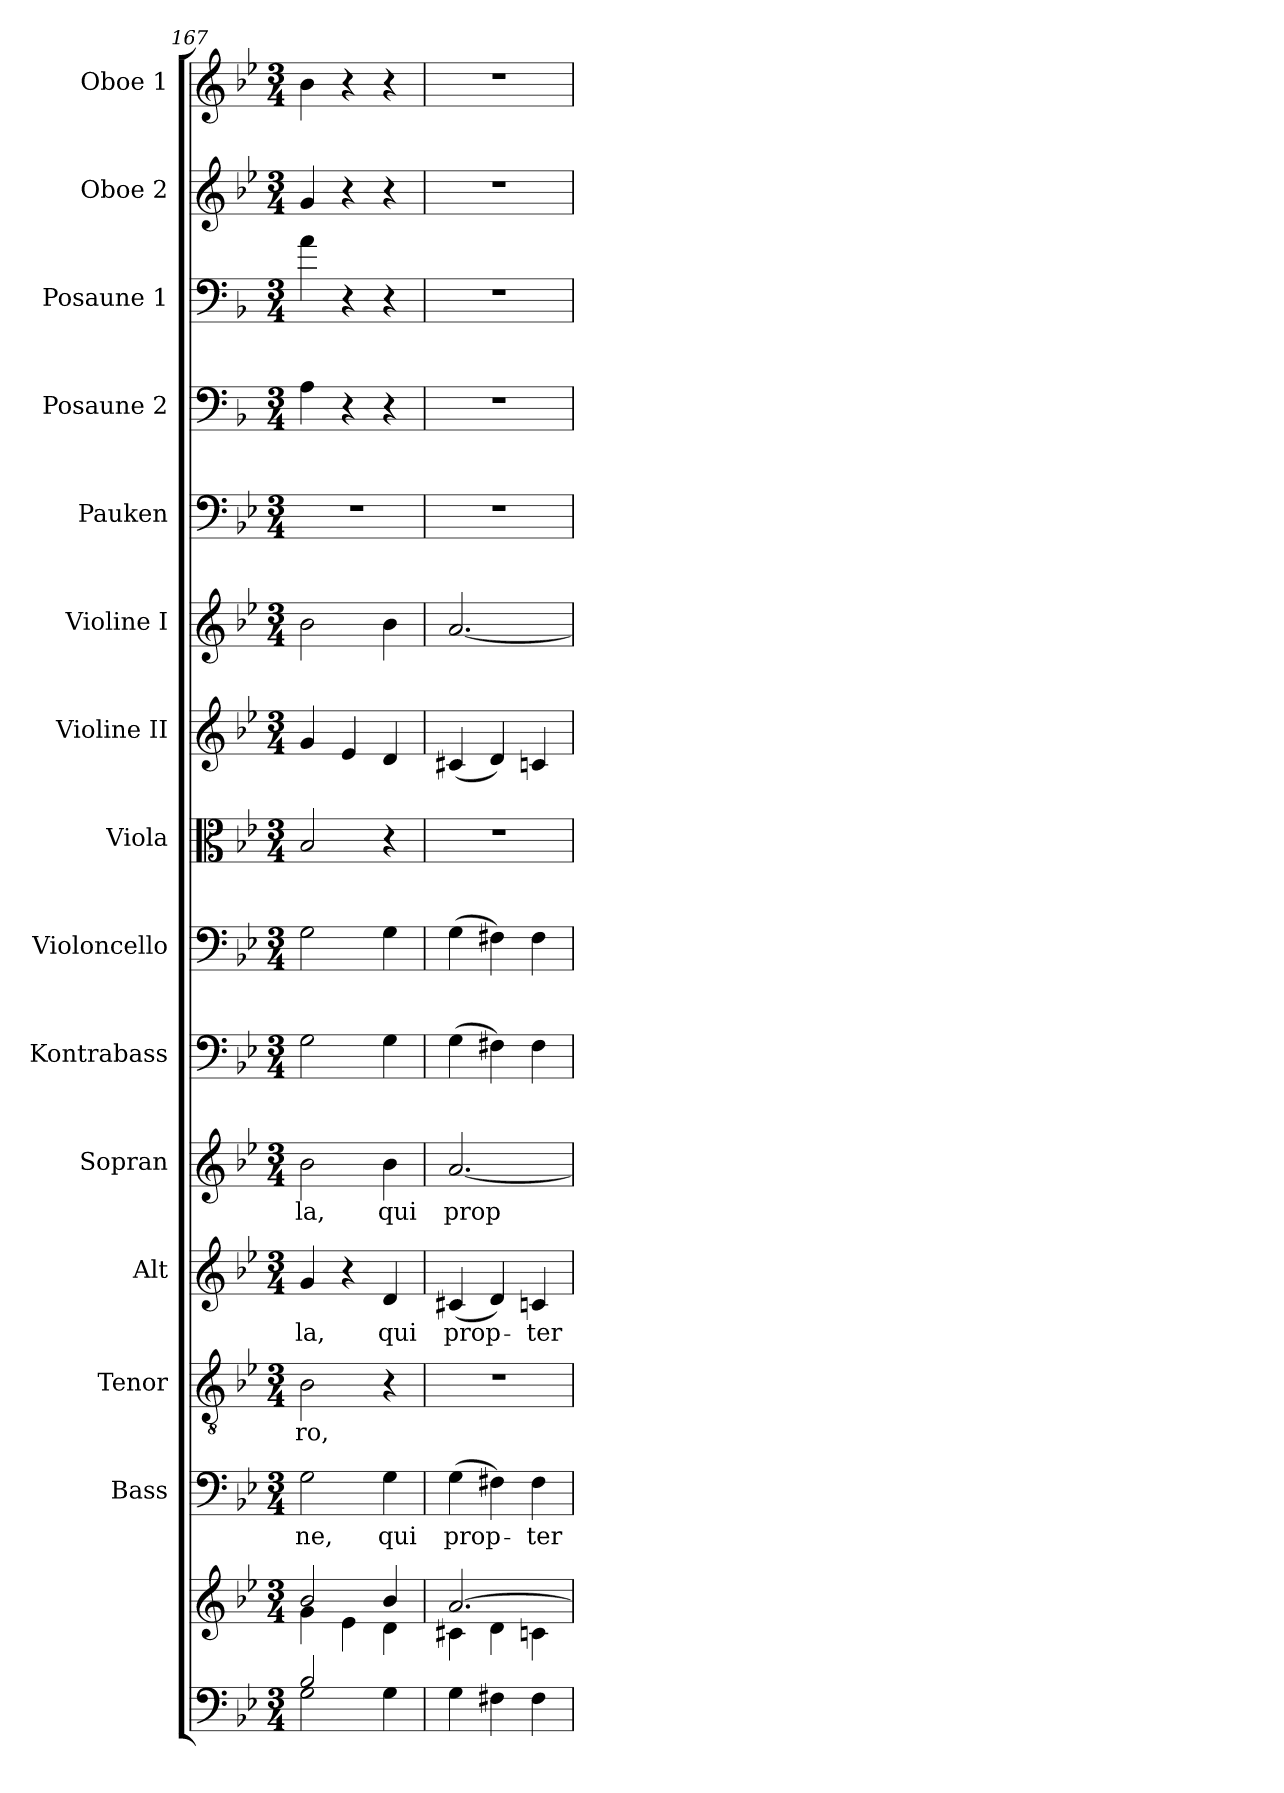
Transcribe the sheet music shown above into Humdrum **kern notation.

**kern	**kern	**kern	**text	**kern	**text	**kern	**text	**kern	**text	**kern	**kern	**kern	**kern	**kern	**kern	**kern	**kern	**kern	**kern
*part15	*part15	*part14	*part14	*part13	*part13	*part12	*part12	*part11	*part11	*part10	*part9	*part8	*part7	*part6	*part5	*part4	*part3	*part2	*part1
*staff16	*staff15	*staff14	*staff14	*staff13	*staff13	*staff12	*staff12	*staff11	*staff11	*staff10	*staff9	*staff8	*staff7	*staff6	*staff5	*staff4	*staff3	*staff2	*staff1
*	*	*I"Bass	*	*I"Tenor	*	*I"Alt	*	*I"Sopran	*	*I"Kontrabass	*I"Violoncello	*I"Viola	*I"Violine II	*I"Violine I	*I"Pauken	*I"Posaune 2	*I"Posaune 1	*I"Oboe 2	*I"Oboe 1
*	*	*I'B.	*	*I'T.	*	*I'A.	*	*I'S.	*	*I'Kb.	*I'Vc.	*I'Vla.	*I'Vl. II	*I'Vl. I	*I'Pk.	*I'Pos. 2	*I'Pos. 1	*I'Ob. 2	*I'Ob. 1
*clefF4	*clefG2	*clefF4	*	*clefGv2	*	*clefG2	*	*clefG2	*	*clefF4	*clefF4	*clefC3	*clefG2	*clefG2	*clefF4	*clefF4	*clefF4	*clefG2	*clefG2
*	*	*	*	*	*	*	*	*	*	*ITrd7c12	*	*	*	*	*	*ITrd4c7	*ITrd4c7	*	*
*k[b-e-]	*k[b-e-]	*k[b-e-]	*	*k[b-e-]	*	*k[b-e-]	*	*k[b-e-]	*	*k[b-e-]	*k[b-e-]	*k[b-e-]	*k[b-e-]	*k[b-e-]	*k[b-e-]	*k[b-e-]	*k[b-e-]	*k[b-e-]	*k[b-e-]
*B-:	*B-:	*B-:	*	*B-:	*	*B-:	*	*B-:	*	*B-:	*B-:	*B-:	*B-:	*B-:	*B-:	*B-:	*B-:	*B-:	*B-:
*M3/4	*M3/4	*M3/4	*	*M3/4	*	*M3/4	*	*M3/4	*	*M3/4	*M3/4	*M3/4	*M3/4	*M3/4	*M3/4	*M3/4	*M3/4	*M3/4	*M3/4
=167	=167	=167	=167	=167	=167	=167	=167	=167	=167	=167	=167	=167	=167	=167	=167	=167	=167	=167	=167
*^	*^	*	*	*	*	*	*	*	*	*	*	*	*	*	*	*	*	*	*
!	!	!	!	!	!LO:LY:b	!	!LO:LY:b	!	!LO:LY:b	!	!LO:LY:b	!	!	!	!	!	!	!	!	!	!
2B-/	2G\	2b-/	4g\	2G\	-ne,	2B-\	-ro,	4g/	-la,	2b-\	-la,	2GG\	2G\	2B-/	4g/	2b-\	2.r	4D\	4d\	4g/	4b-\
.	.	.	4e-\	.	.	.	.	4r	.	.	.	.	.	.	4e-/	.	.	4r	4r	4r	4r
!	!	!	!	!	!LO:LY:b	!	!	!	!LO:LY:b	!	!LO:LY:b	!	!	!	!	!	!	!	!	!	!
4ryy	4G\	4b-/	4d\	4G\	qui	4r	.	4d/	qui	4b-\	qui	4GG\	4G\	4r	4d/	4b-\	.	4r	4r	4r	4r
=168	=168	=168	=168	=168	=168	=168	=168	=168	=168	=168	=168	=168	=168	=168	=168	=168	=168	=168	=168	=168	=168
!	!	!	!	!	!LO:LY:b	!	!	!	!LO:LY:b	!	!LO:LY:b	!	!	!	!	!	!	!	!	!	!
*v	*v	*	*	*	*	*	*	*	*	*	*	*	*	*	*	*	*	*	*	*	*
4G\	[>2.a/	4c#X\	(>4G\	prop-	2.r	.	(<4c#X/	prop-	[2.a/	prop-	(>4GG\	(>4G\	2.r	(<4c#X/	[2.a/	2.r	2.r	2.r	2.r	2.r
4F#X\	.	4d\	4F#X\)	.	.	.	4d/)	.	.	.	4FF#X\)	4F#X\)	.	4d/)	.	.	.	.	.	.
!	!	!	!	!LO:LY:b	!	!	!	!LO:LY:b	!	!	!	!	!	!	!	!	!	!	!	!
4F#\	.	4cn\	4F#\	-ter	.	.	4cn/	-ter	.	.	4FF#\	4F#\	.	4cn/	.	.	.	.	.	.
*	*v	*v	*	*	*	*	*	*	*	*	*	*	*	*	*	*	*	*	*	*
=	=	=	=	=	=	=	=	=	=	=	=	=	=	=	=	=	=	=	=
*-	*-	*-	*-	*-	*-	*-	*-	*-	*-	*-	*-	*-	*-	*-	*-	*-	*-	*-	*-
